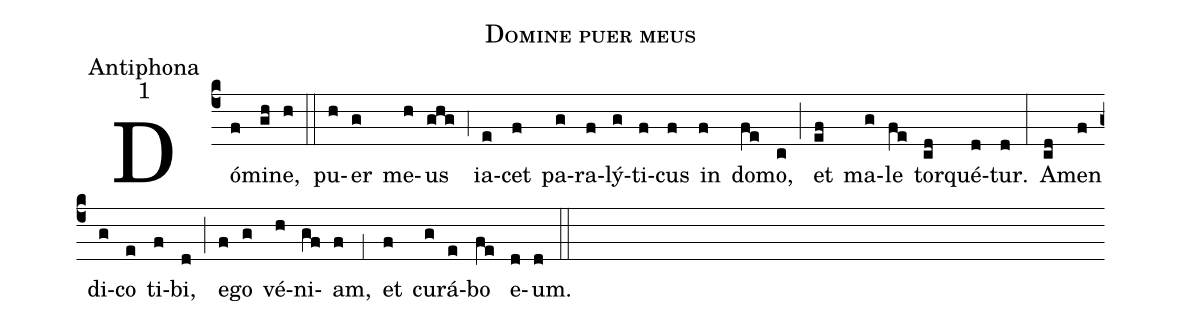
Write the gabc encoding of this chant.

name:Domine puer meus;
office-part:Antiphona;
mode:1;
%%
(c4) Dó(f)mi(gh)ne,(h) (::)
pu(h)er(g) me(h)us(ghg) (,4) ia(e)cet(f) pa(g)ra(f)lý(g)ti(f)cus(f) in(f) do(fe)mo,(c) (;) et(ef) ma(g)le(fe) tor(cd)qué(d)tur.(d) (:)
A(cd)men(f) di(g)co(e) ti(f)bi,(d) (;) e(f)go(g) vé(h)ni(gf)am,(f) (,1) et(f) cu(g)rá(e)bo(fe) e(d)um.(d) (::)
